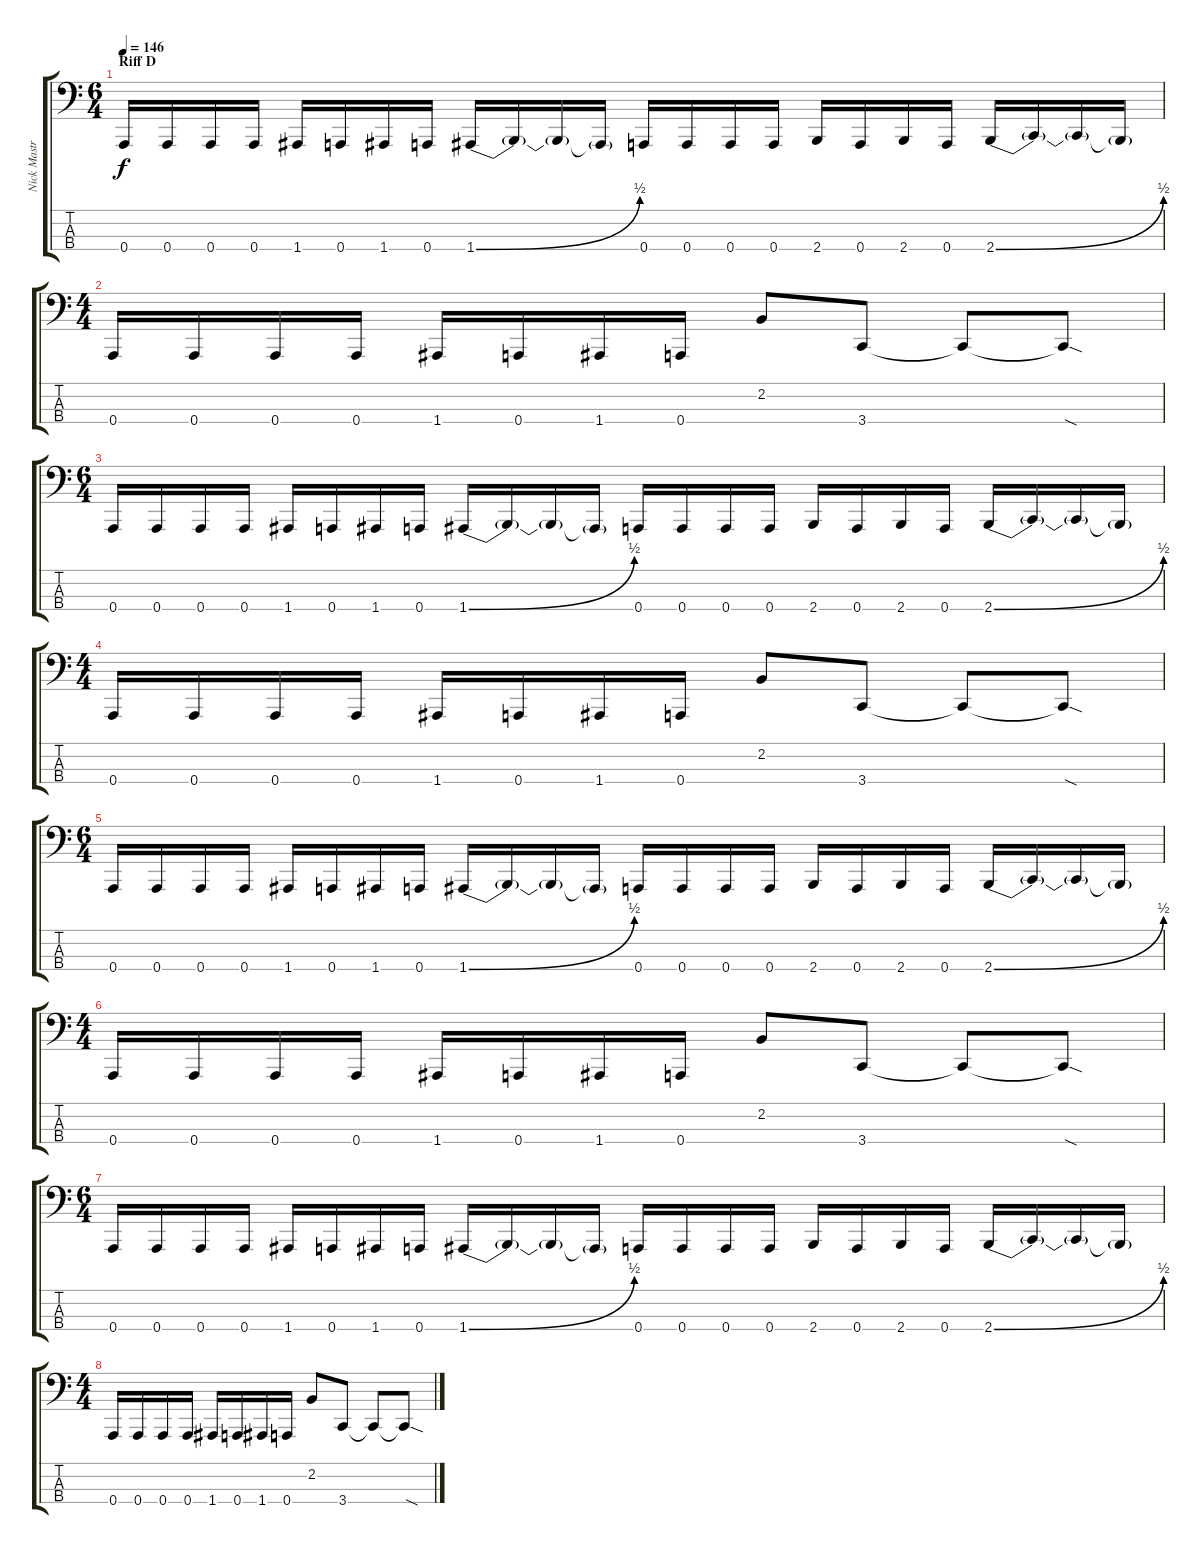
\track ("Nick Mastroianni " "Nick Mastr") {instrument electricbasspick}
\staff {score tabs}
\tuning (D2 A1 E1 A0) {hide}
\ts (6 4)
\section ("" "Riff D")
\tempo 146
\clef f4
\ks c
0.4.16{dy f} 0.4.16 0.4.16 0.4.16 1.4.16 0.4.16 1.4.16 0.4.16 1.4{be (bend 0 0 60 2)}.16 1.4{t}.16 1.4{t}.16 1.4{t}.16 0.4.16 0.4.16 0.4.16 0.4.16 2.4.16 0.4.16 2.4.16 0.4.16 2.4{be (bend 0 0 60 2)}.16 2.4{t}.16 2.4{t}.16 2.4{t}.16 |
\ts (4 4)
0.4.16 0.4.16 0.4.16 0.4.16 1.4.16 0.4.16 1.4.16 0.4.16 2.2.8 3.4.8 3.4{t}.8 3.4{sod t}.8 |
\ts (6 4)
0.4.16 0.4.16 0.4.16 0.4.16 1.4.16 0.4.16 1.4.16 0.4.16 1.4{be (bend 0 0 60 2)}.16 1.4{t}.16 1.4{t}.16 1.4{t}.16 0.4.16 0.4.16 0.4.16 0.4.16 2.4.16 0.4.16 2.4.16 0.4.16 2.4{be (bend 0 0 60 2)}.16 2.4{t}.16 2.4{t}.16 2.4{t}.16 |
\ts (4 4)
0.4.16 0.4.16 0.4.16 0.4.16 1.4.16 0.4.16 1.4.16 0.4.16 2.2.8 3.4.8 3.4{t}.8 3.4{sod t}.8 |
\ts (6 4)
0.4.16 0.4.16 0.4.16 0.4.16 1.4.16 0.4.16 1.4.16 0.4.16 1.4{be (bend 0 0 60 2)}.16 1.4{t}.16 1.4{t}.16 1.4{t}.16 0.4.16 0.4.16 0.4.16 0.4.16 2.4.16 0.4.16 2.4.16 0.4.16 2.4{be (bend 0 0 60 2)}.16 2.4{t}.16 2.4{t}.16 2.4{t}.16 |
\ts (4 4)
0.4.16 0.4.16 0.4.16 0.4.16 1.4.16 0.4.16 1.4.16 0.4.16 2.2.8 3.4.8 3.4{t}.8 3.4{sod t}.8 |
\ts (6 4)
0.4.16 0.4.16 0.4.16 0.4.16 1.4.16 0.4.16 1.4.16 0.4.16 1.4{be (bend 0 0 60 2)}.16 1.4{t}.16 1.4{t}.16 1.4{t}.16 0.4.16 0.4.16 0.4.16 0.4.16 2.4.16 0.4.16 2.4.16 0.4.16 2.4{be (bend 0 0 60 2)}.16 2.4{t}.16 2.4{t}.16 2.4{t}.16 |
\ts (4 4)
0.4.16 0.4.16 0.4.16 0.4.16 1.4.16 0.4.16 1.4.16 0.4.16 2.2.8 3.4.8 3.4{t}.8 3.4{sod t}.8
